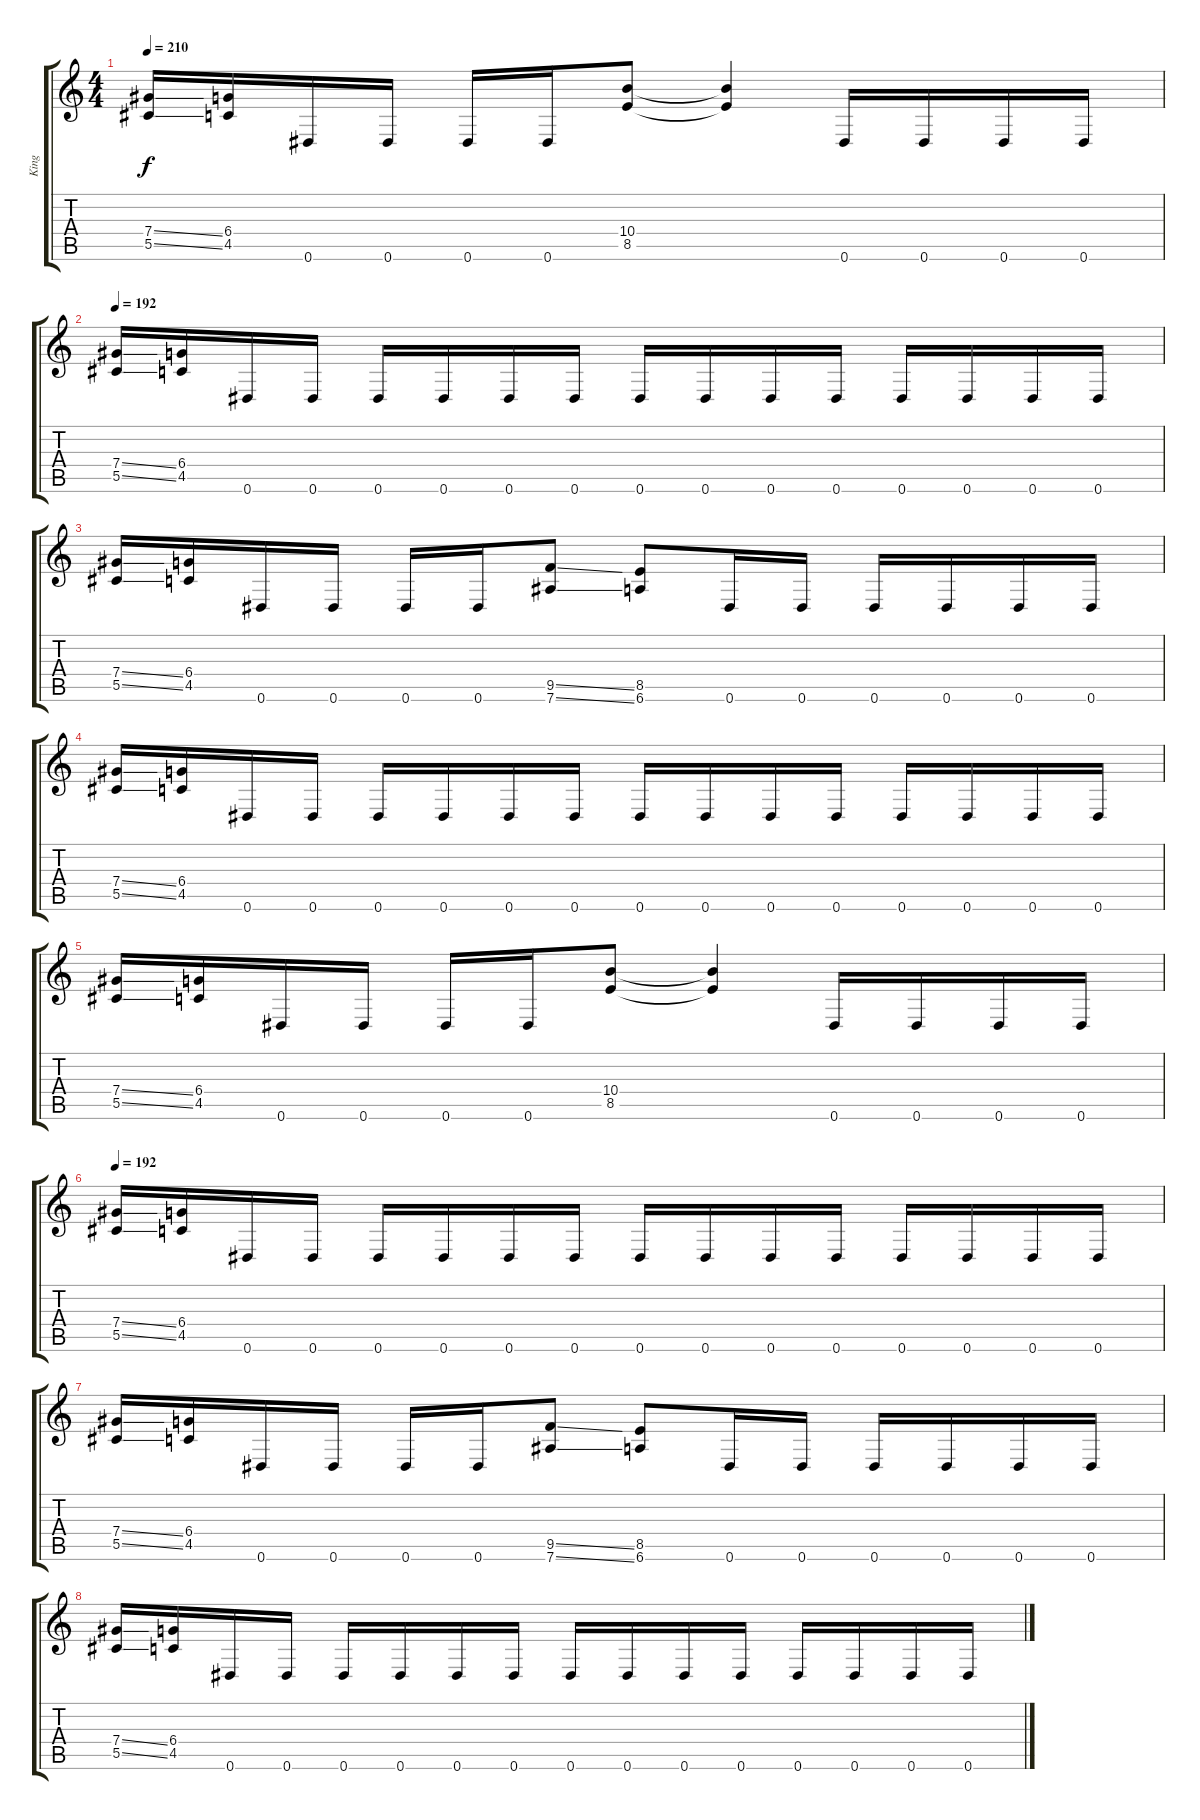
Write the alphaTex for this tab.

\track ("King" "King") {instrument distortionguitar}
\staff {score tabs}
\tuning (Eb4 Bb3 Gb3 Db3 Ab2 Eb2) {hide}
\ts (4 4)
\tempo 210
\clef g2
\ks c
(7.4{ss} 5.5{ss}).16{dy f} (6.4 4.5).16 0.6.16 0.6.16 0.6.16 0.6.16 (10.4 8.5).8 (10.4{t} 8.5{t}).4 0.6.16 0.6.16 0.6.16 0.6.16 |
\tempo 192
(7.4{ss} 5.5{ss}).16 (6.4 4.5).16 0.6.16 0.6.16 0.6.16 0.6.16 0.6.16 0.6.16 0.6.16 0.6.16 0.6.16 0.6.16 0.6.16 0.6.16 0.6.16 0.6.16 |
(7.4{ss} 5.5{ss}).16 (6.4 4.5).16 0.6.16 0.6.16 0.6.16 0.6.16 (9.5{ss} 7.6{ss}).8 (8.5 6.6).8 0.6.16 0.6.16 0.6.16 0.6.16 0.6.16 0.6.16 |
(7.4{ss} 5.5{ss}).16 (6.4 4.5).16 0.6.16 0.6.16 0.6.16 0.6.16 0.6.16 0.6.16 0.6.16 0.6.16 0.6.16 0.6.16 0.6.16 0.6.16 0.6.16 0.6.16 |
(7.4{ss} 5.5{ss}).16 (6.4 4.5).16 0.6.16 0.6.16 0.6.16 0.6.16 (10.4 8.5).8 (10.4{t} 8.5{t}).4 0.6.16 0.6.16 0.6.16 0.6.16 |
\tempo 192
(7.4{ss} 5.5{ss}).16 (6.4 4.5).16 0.6.16 0.6.16 0.6.16 0.6.16 0.6.16 0.6.16 0.6.16 0.6.16 0.6.16 0.6.16 0.6.16 0.6.16 0.6.16 0.6.16 |
(7.4{ss} 5.5{ss}).16 (6.4 4.5).16 0.6.16 0.6.16 0.6.16 0.6.16 (9.5{ss} 7.6{ss}).8 (8.5 6.6).8 0.6.16 0.6.16 0.6.16 0.6.16 0.6.16 0.6.16 |
(7.4{ss} 5.5{ss}).16 (6.4 4.5).16 0.6.16 0.6.16 0.6.16 0.6.16 0.6.16 0.6.16 0.6.16 0.6.16 0.6.16 0.6.16 0.6.16 0.6.16 0.6.16 0.6.16
